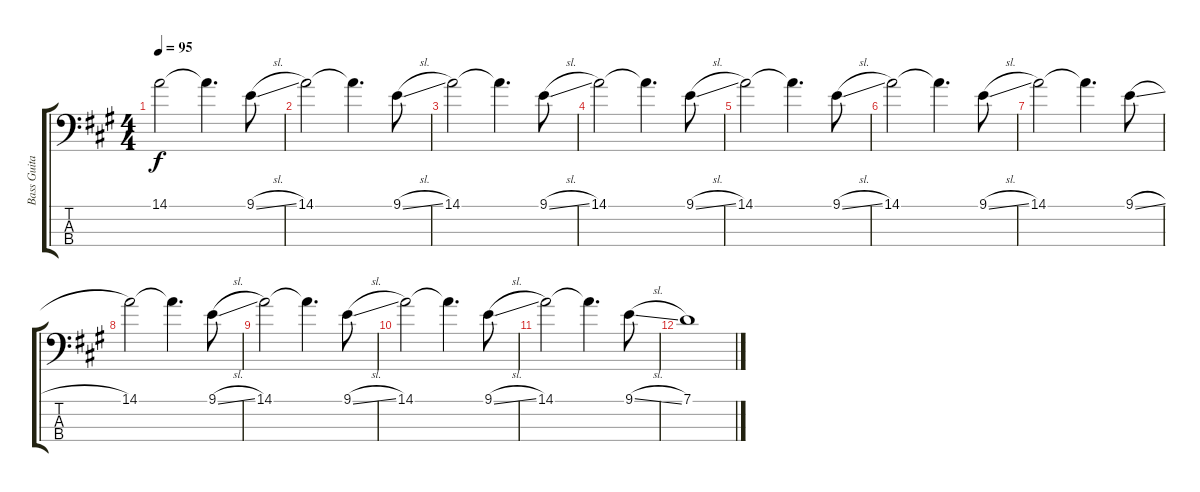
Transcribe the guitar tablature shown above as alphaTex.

\track ("Bass Guitar" "Bass Guita") {instrument electricbassfinger}
\staff {score tabs}
\tuning (G2 D2 A1 E1) {hide}
\ts (4 4)
\tempo 95
\clef f4
\ks a
14.1.2{dy f} 14.1{t}.4{d} 9.1{sl}.8 |
14.1.2 14.1{t}.4{d} 9.1{sl}.8 |
14.1.2 14.1{t}.4{d} 9.1{sl}.8 |
14.1.2 14.1{t}.4{d} 9.1{sl}.8 |
14.1.2 14.1{t}.4{d} 9.1{sl}.8 |
14.1.2{volume 12} 14.1{t}.4{d} 9.1{sl}.8 |
14.1.2 14.1{t}.4{d} 9.1{sl}.8 |
14.1.2{volume 6} 14.1{t}.4{d} 9.1{sl}.8 |
14.1.2 14.1{t}.4{d} 9.1{sl}.8 |
14.1.2 14.1{t}.4{d} 9.1{sl}.8 |
14.1.2 14.1{t}.4{d} 9.1{sl}.8 |
7.1.1
